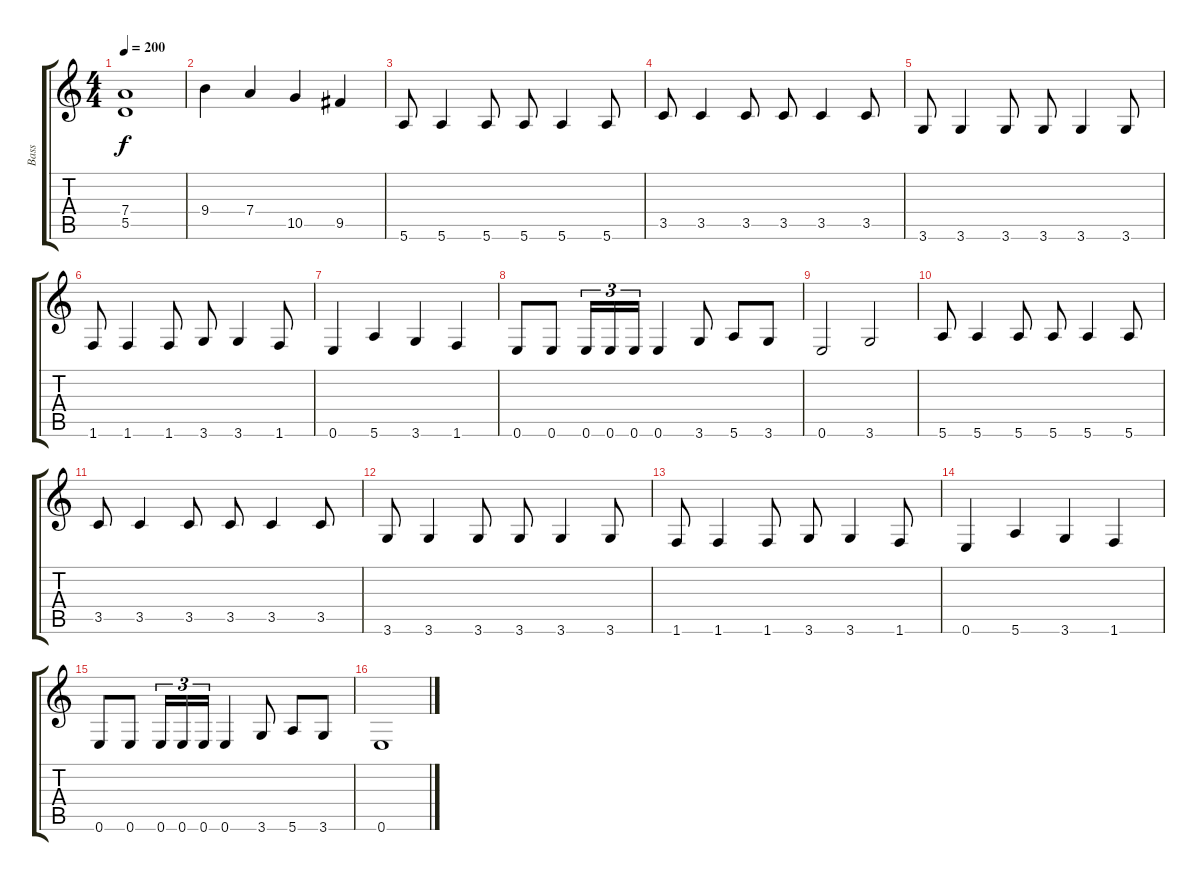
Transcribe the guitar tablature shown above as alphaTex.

\track ("Bass" "Bass") {instrument electricbasspick}
\staff {score tabs}
\tuning (E4 B3 G3 D3 A2 E2) {hide}
\ts (4 4)
\tempo 200
\clef g2
\ks c
(7.4 5.5).1{dy f} |
9.4.4 7.4.4 10.5.4 9.5.4 |
5.6.8 5.6.4 5.6.8 5.6.8 5.6.4 5.6.8 |
3.5.8 3.5.4 3.5.8 3.5.8 3.5.4 3.5.8 |
3.6.8 3.6.4 3.6.8 3.6.8 3.6.4 3.6.8 |
1.6.8 1.6.4 1.6.8 3.6.8 3.6.4 1.6.8 |
0.6.4 5.6.4 3.6.4 1.6.4 |
0.6.8 0.6.8 0.6.16{tu (3 2)} 0.6.16{tu (3 2)} 0.6.16{tu (3 2)} 0.6.4 3.6.8 5.6.8 3.6.8 |
0.6.2 3.6.2 |
5.6.8 5.6.4 5.6.8 5.6.8 5.6.4 5.6.8 |
3.5.8 3.5.4 3.5.8 3.5.8 3.5.4 3.5.8 |
3.6.8 3.6.4 3.6.8 3.6.8 3.6.4 3.6.8 |
1.6.8 1.6.4 1.6.8 3.6.8 3.6.4 1.6.8 |
0.6.4 5.6.4 3.6.4 1.6.4 |
0.6.8 0.6.8 0.6.16{tu (3 2)} 0.6.16{tu (3 2)} 0.6.16{tu (3 2)} 0.6.4 3.6.8 5.6.8 3.6.8 |
0.6.1
